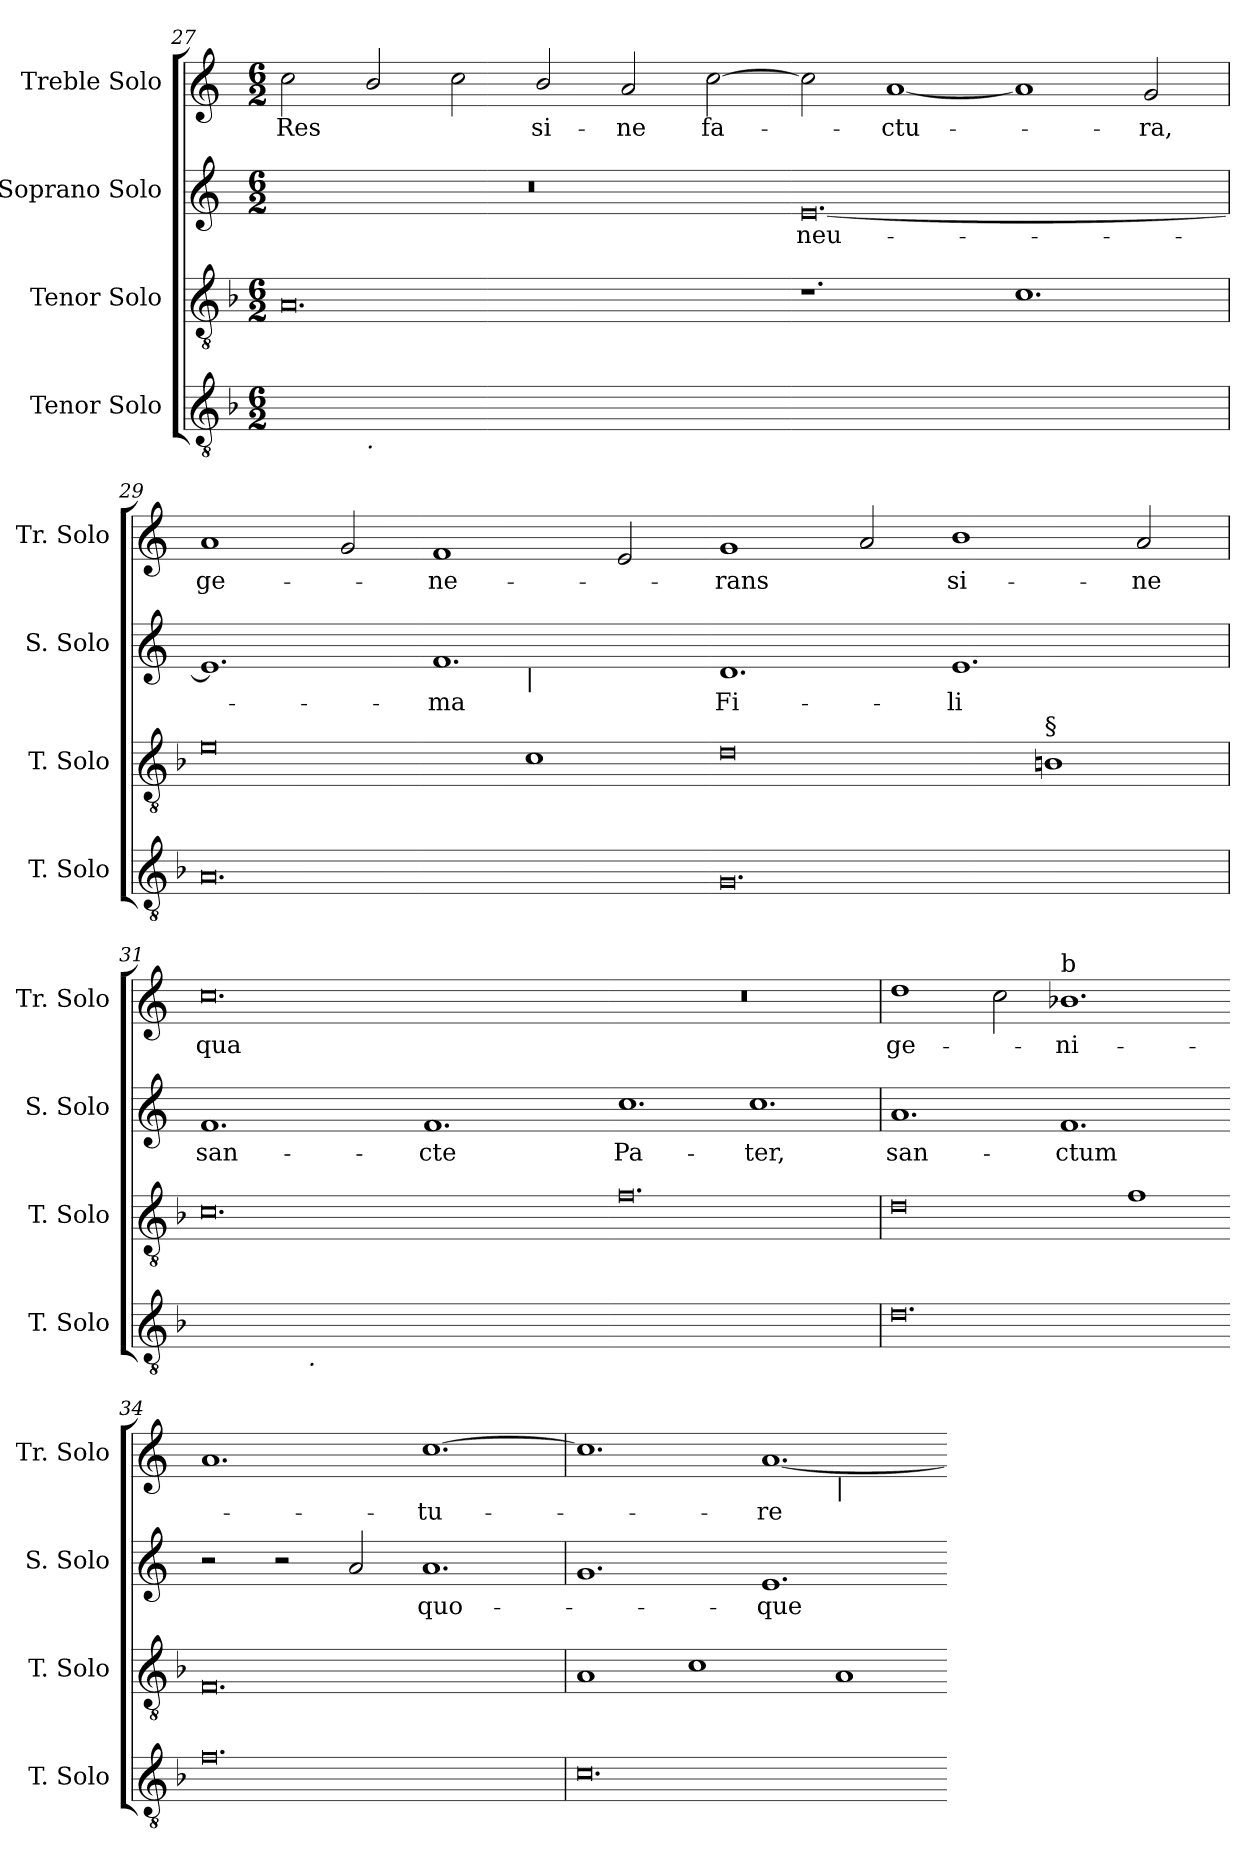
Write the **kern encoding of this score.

**kern	**kern	**kern	**text	**kern	**text
*part4	*part3	*part2	*part2	*part1	*part1
*staff4	*staff3	*staff2	*staff2	*staff1	*staff1
*I"Tenor Solo	*I"Tenor Solo	*I"Soprano Solo	*	*I"Treble Solo	*
*I'T. Solo	*I'T. Solo	*I'S. Solo	*	*I'Tr. Solo	*
*clefGv2	*clefGv2	*clefG2	*	*clefG2	*
*ITrd7c12	*ITrd7c12	*	*	*	*
*k[b-]	*k[b-]	*k[]	*	*k[]	*
*F:	*F:	*C:	*	*C:	*
*M6/2	*M6/2	*M6/2	*	*M6/2	*
=27	=27	=27	=27	=27	=27
!	!	!LO:N:vis=1	!	!	!
!	!	!	!	!	!LO:LY:b:color=#000000
*^	*	*	*	*	*
[>0.Ciyy	2ryy	0.AAi	0.r	.	2cci\	Res
!	!LO:TX:b:i:t=.	!	!	!	!	!
.	1ryy	.	.	.	2bi/	.
.	.	.	.	.	2cci\	.
!	!	!	!	!	!	!LO:LY:b:color=#000000
.	1.ryy	.	.	.	2bi/	si-
!	!	!	!	!	!	!LO:LY:b:color=#000000
.	.	.	.	.	2ai/	-ne
!	!	!	!	!	!	!LO:LY:b:color=#000000
.	.	.	.	.	[>2cci\	fa-
*v	*v	*	*	*	*	*
=28-	=28-	=28-	=28-	=28-	=28-
*^	*	*	*	*	*
!	!	!	!	!LO:LY:b:color=#000000	!	!
*v	*v	*	*	*	*	*
0.Ciyy]	1.r	[<0.ei	neu-	2cci\]	.
!	!	!	!	!	!LO:LY:b:color=#000000
.	.	.	.	[<1ai	-ctu-
.	1.Ci	.	.	1ai]	.
!	!	!	!	!	!LO:LY:b:color=#000000
.	.	.	.	2gi/	-ra,
=29	=29	=29	=29	=29	=29
!	!	!	!	!	!LO:LY:b:color=#000000
*	*	*^	*	*	*
0.AAi	0Ei	1.ei]	0ryy	.	1ai	ge-
.	.	.	.	.	2gi/	.
!	!	!	!	!LO:LY:b:color=#000000	!	!
!	!	!	!	!	!	!LO:LY:b:color=#000000
.	.	1.fi	.	-ma	1fi	-ne-
!	!	!	!LO:TX:b:i:t=|	!	!	!
.	1Ci	.	1ryy	.	.	.
.	.	.	.	.	2ei/	.
*	*	*v	*v	*	*	*
=30-	=30-	=30-	=30-	=30-	=30-
*	*	*^	*	*	*
!	!	!	!	!LO:LY:b:color=#000000	!	!
*	*	*v	*v	*	*	*
*	*	*^	*	*	*
!	!	!	!	!	!	!LO:LY:b:color=#000000
*	*	*v	*v	*	*	*
0.GGi	0Di	1.di	Fi-	1gi	-rans
.	.	.	.	2ai/	.
!	!	!	!LO:LY:b:color=#000000	!	!
!	!	!	!	!	!LO:LY:b:color=#000000
.	.	1.ei	-li	1bi	si-
!	!LO:TX:a:t=§	!	!	!	!
.	1BBni	.	.	.	.
!	!	!	!	!	!LO:LY:b:color=#000000
.	.	.	.	2ai/	-ne
!!LO:LB:g=z
=31	=31	=31	=31	=31	=31
!	!	!	!LO:LY:b:color=#000000	!	!
!	!	!	!	!	!LO:LY:b:color=#000000
*^	*	*	*	*	*
[<0.FFiyy	4ryy	0.Ci	1.fi	san-	0.cci	qua
.	8ryy	.	.	.	.	.
.	16ryy	.	.	.	.	.
.	64ryy	.	.	.	.	.
.	128ryy	.	.	.	.	.
.	1024ryy	.	.	.	.	.
!	!LO:TX:b:i:t=.	!	!	!	!	!
.	1ryy	.	.	.	.	.
.	1ryy	.	.	.	.	.
!	!	!	!	!LO:LY:b:color=#000000	!	!
.	.	.	1.fi	-cte	.	.
.	2ryy	.	.	.	.	.
.	32ryy	.	.	.	.	.
.	256..ryy	.	.	.	.	.
*v	*v	*	*	*	*	*
=32-	=32-	=32-	=32-	=32-	=32-
*^	*	*	*	*	*
!	!	!	!	!LO:LY:b:color=#000000	!LO:N:vis=1	!
*v	*v	*	*	*	*	*
0.FFiyy]	0.Fi	1.cci	Pa-	0.r	.
!	!	!	!LO:LY:b:color=#000000	!	!
.	.	1.cci	-ter,	.	.
=33	=33	=33	=33	=33	=33
!	!	!	!LO:LY:b:color=#000000	!	!
!	!	!	!	!	!LO:LY:b:color=#000000
0.Di	0Di	1.ai	san-	1ddi	ge-
.	.	.	.	2cci\	.
!	!	!	!LO:LY:b:color=#000000	!	!
!	!	!	!	!LO:TX:a:t=b	!
!	!	!	!	!	!LO:LY:b:color=#000000
.	.	1.fi	-ctum	1.b-i	-ni-
.	1Fi	.	.	.	.
=34-	=34-	=34-	=34-	=34-	=34-
0.Fi	0.FFi	2r	.	1.ai	.
.	.	2r	.	.	.
.	.	2ai/	.	.	.
!	!	!	!LO:LY:b:color=#000000	!	!
!	!	!	!	!	!LO:LY:b:color=#000000
.	.	1.ai	quo-	[>1.cci	-tu-
=35	=35	=35	=35	=35	=35
*	*	*	*	*^	*
0.Ci	1AAi	1.gi	.	1.cci]	0ryy	.
.	1Ci	.	.	.	.	.
!	!	!	!LO:LY:b:color=#000000	!	!	!
!	!	!	!	!	!	!LO:LY:b:color=#000000
.	.	1.ei	-que	[<1.ai	.	-re
!	!	!	!	!	!LO:TX:b:i:t=|	!
.	1AAi	.	.	.	1ryy	.
*	*	*	*	*v	*v	*
=-	=-	=-	=-	=-	=-
*-	*-	*-	*-	*-	*-
